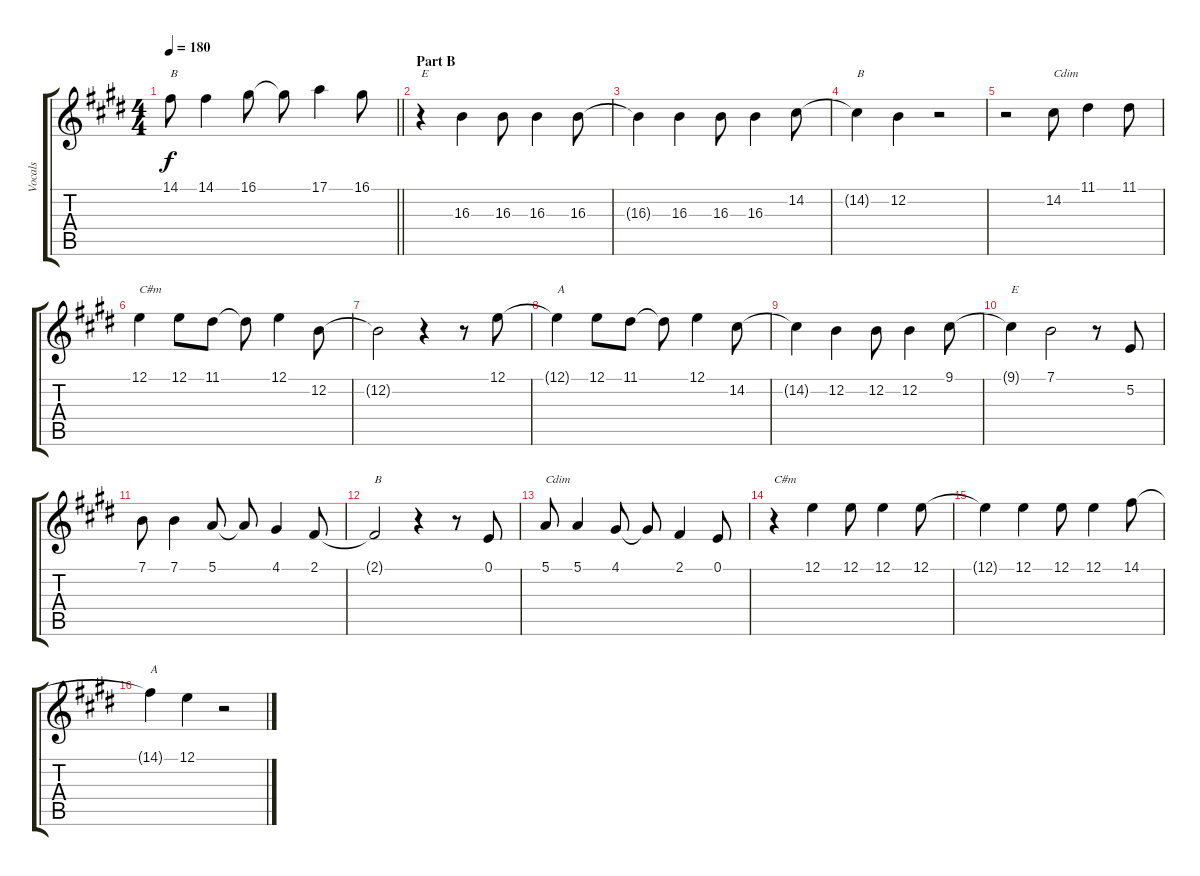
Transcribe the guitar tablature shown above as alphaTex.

\track ("Vocals" "Vocals") {instrument trumpet}
\staff {score tabs}
\tuning (E4 B3 G3 D3 A2 E2) {hide}
\ts (4 4)
\tempo 180
\clef g2
\barLineRight lightlight
\ks e
14.1.8{txt "B" dy f} 14.1.4 16.1.8 16.1{t}.8 17.1.4 16.1.8 |
\section ("" "Part B")
r.4{txt "E"} 16.3.4 16.3.8 16.3.4 16.3.8 |
16.3{t}.4 16.3.4 16.3.8 16.3.4 14.2.8 |
14.2{t}.4{txt "B"} 12.2.4 r.2 |
r.2 14.2.8{txt "Cdim"} 11.1.4 11.1.8 |
12.1.4{txt "C#m"} 12.1.8 11.1.8 11.1{t}.8 12.1.4 12.2.8 |
12.2{t}.2 r.4 r.8 12.1.8 |
12.1{t}.4{txt "A"} 12.1.8 11.1.8 11.1{t}.8 12.1.4 14.2.8 |
14.2{t}.4 12.2.4 12.2.8 12.2.4 9.1.8 |
9.1{t}.4{txt "E"} 7.1.2 r.8 5.2.8 |
7.1.8 7.1.4 5.1.8 5.1{t}.8 4.1.4 2.1.8 |
2.1{t}.2{txt "B"} r.4 r.8 0.1.8 |
5.1.8{txt "Cdim"} 5.1.4 4.1.8 4.1{t}.8 2.1.4 0.1.8 |
r.4{txt "C#m"} 12.1.4 12.1.8 12.1.4 12.1.8 |
12.1{t}.4 12.1.4 12.1.8 12.1.4 14.1.8 |
14.1{t}.4{txt "A"} 12.1.4 r.2
